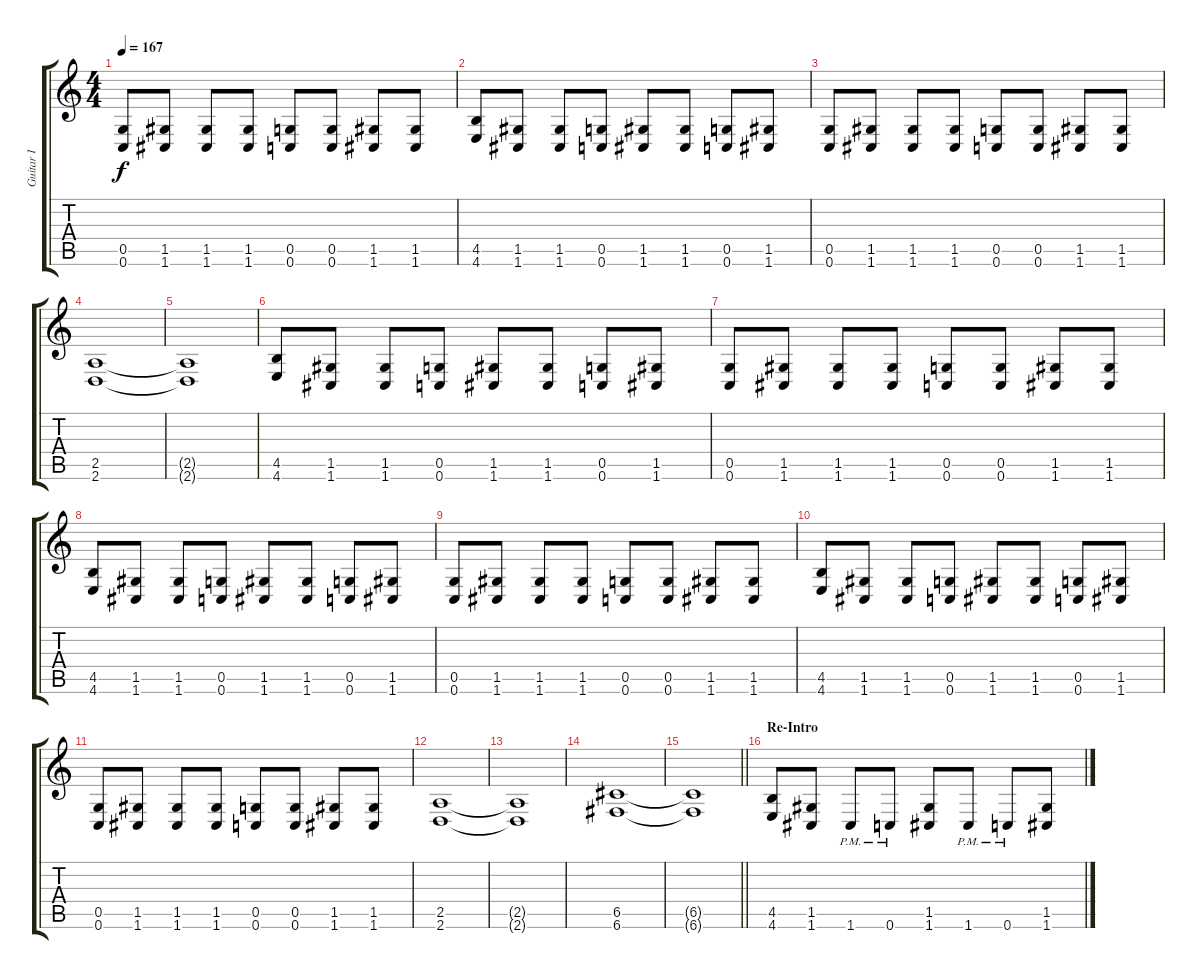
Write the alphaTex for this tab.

\track ("Guitar I" "Guitar I") {instrument distortionguitar}
\staff {score tabs}
\tuning (D4 A3 F3 C3 G2 C2) {hide}
\ts (4 4)
\tempo 167
\clef g2
\ks c
(0.5 0.6).8{dy f} (1.5 1.6).8 (1.5 1.6).8 (1.5 1.6).8 (0.5 0.6).8 (0.5 0.6).8 (1.5 1.6).8 (1.5 1.6).8 |
(4.5 4.6).8 (1.5 1.6).8 (1.5 1.6).8 (0.5 0.6).8 (1.5 1.6).8 (1.5 1.6).8 (0.5 0.6).8 (1.5 1.6).8 |
(0.5 0.6).8 (1.5 1.6).8 (1.5 1.6).8 (1.5 1.6).8 (0.5 0.6).8 (0.5 0.6).8 (1.5 1.6).8 (1.5 1.6).8 |
(2.5 2.6).1 |
(2.5{t} 2.6{t}).1 |
(4.5 4.6).8 (1.5 1.6).8 (1.5 1.6).8 (0.5 0.6).8 (1.5 1.6).8 (1.5 1.6).8 (0.5 0.6).8 (1.5 1.6).8 |
(0.5 0.6).8 (1.5 1.6).8 (1.5 1.6).8 (1.5 1.6).8 (0.5 0.6).8 (0.5 0.6).8 (1.5 1.6).8 (1.5 1.6).8 |
(4.5 4.6).8 (1.5 1.6).8 (1.5 1.6).8 (0.5 0.6).8 (1.5 1.6).8 (1.5 1.6).8 (0.5 0.6).8 (1.5 1.6).8 |
(0.5 0.6).8 (1.5 1.6).8 (1.5 1.6).8 (1.5 1.6).8 (0.5 0.6).8 (0.5 0.6).8 (1.5 1.6).8 (1.5 1.6).8 |
(4.5 4.6).8 (1.5 1.6).8 (1.5 1.6).8 (0.5 0.6).8 (1.5 1.6).8 (1.5 1.6).8 (0.5 0.6).8 (1.5 1.6).8 |
(0.5 0.6).8 (1.5 1.6).8 (1.5 1.6).8 (1.5 1.6).8 (0.5 0.6).8 (0.5 0.6).8 (1.5 1.6).8 (1.5 1.6).8 |
(2.5 2.6).1 |
(2.5{t} 2.6{t}).1 |
(6.5 6.6).1 |
\barLineRight lightlight
(6.5{t} 6.6{t}).1 |
\section ("" "Re-Intro")
(4.5 4.6).8 (1.5 1.6).8 1.6{pm}.8 0.6{pm}.8 (1.5 1.6).8 1.6{pm}.8 0.6{pm}.8 (1.5 1.6).8
